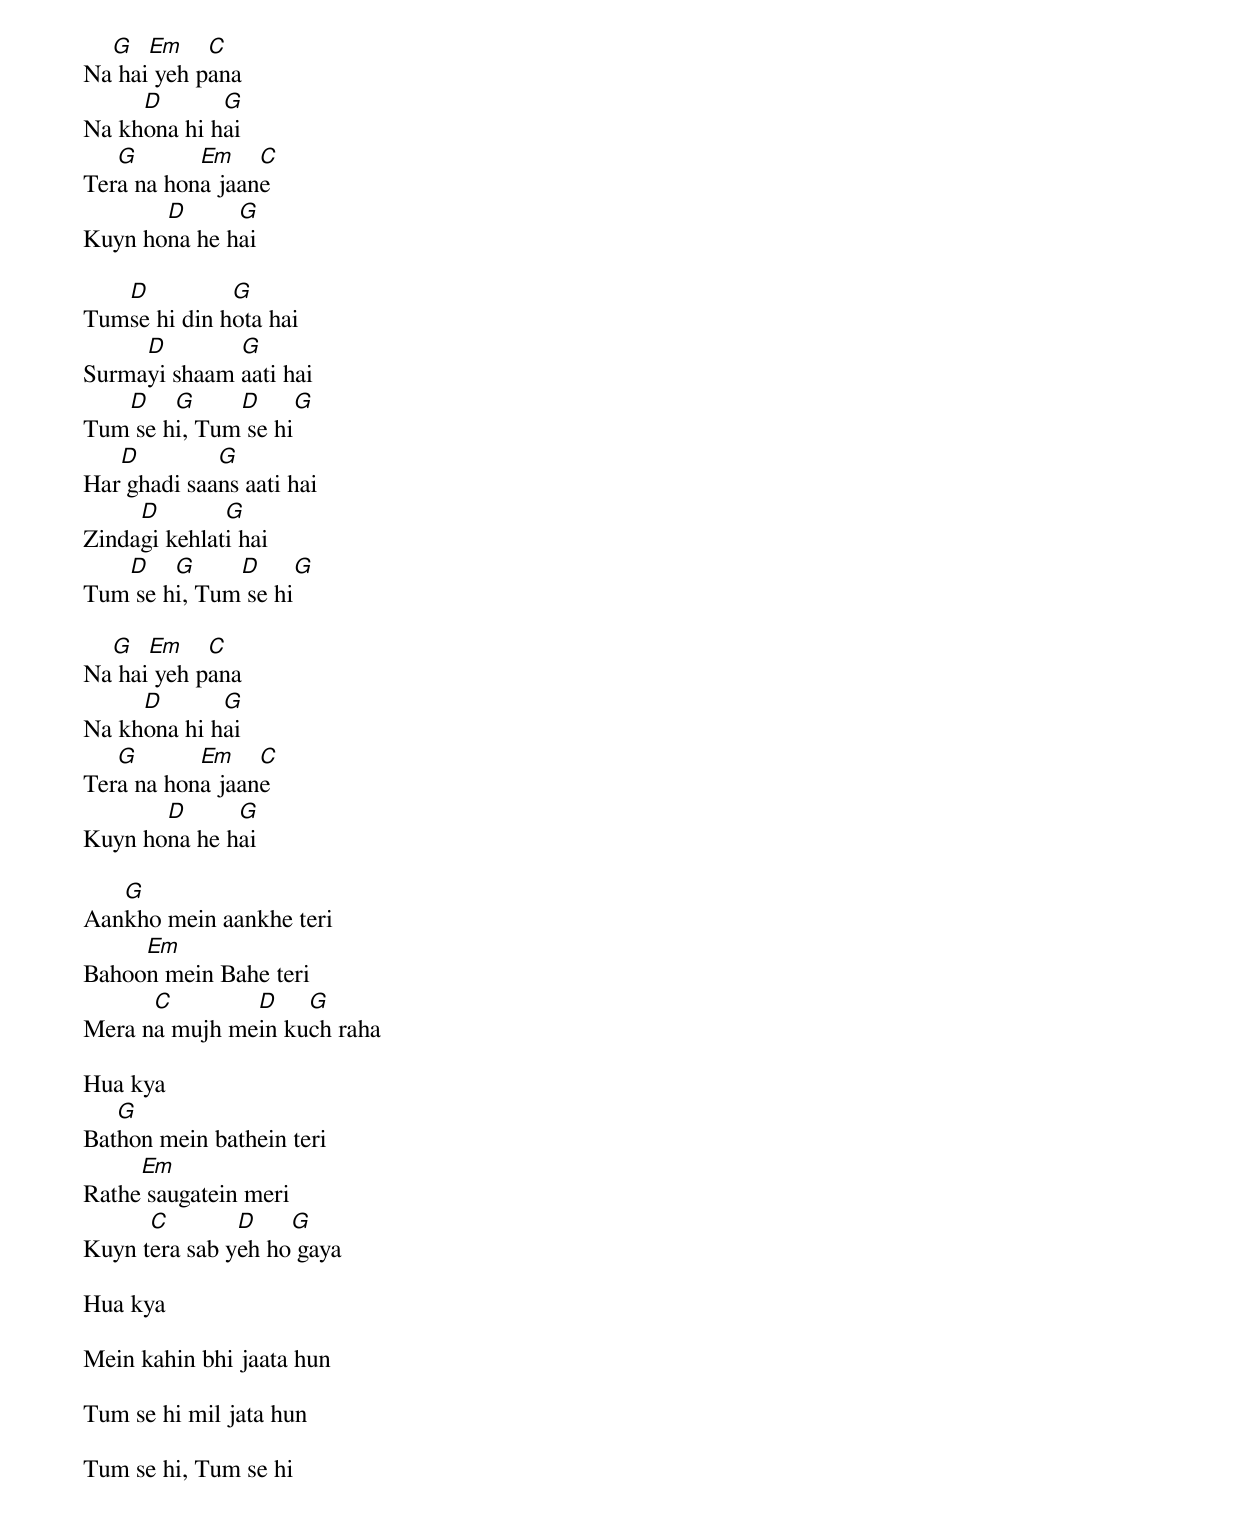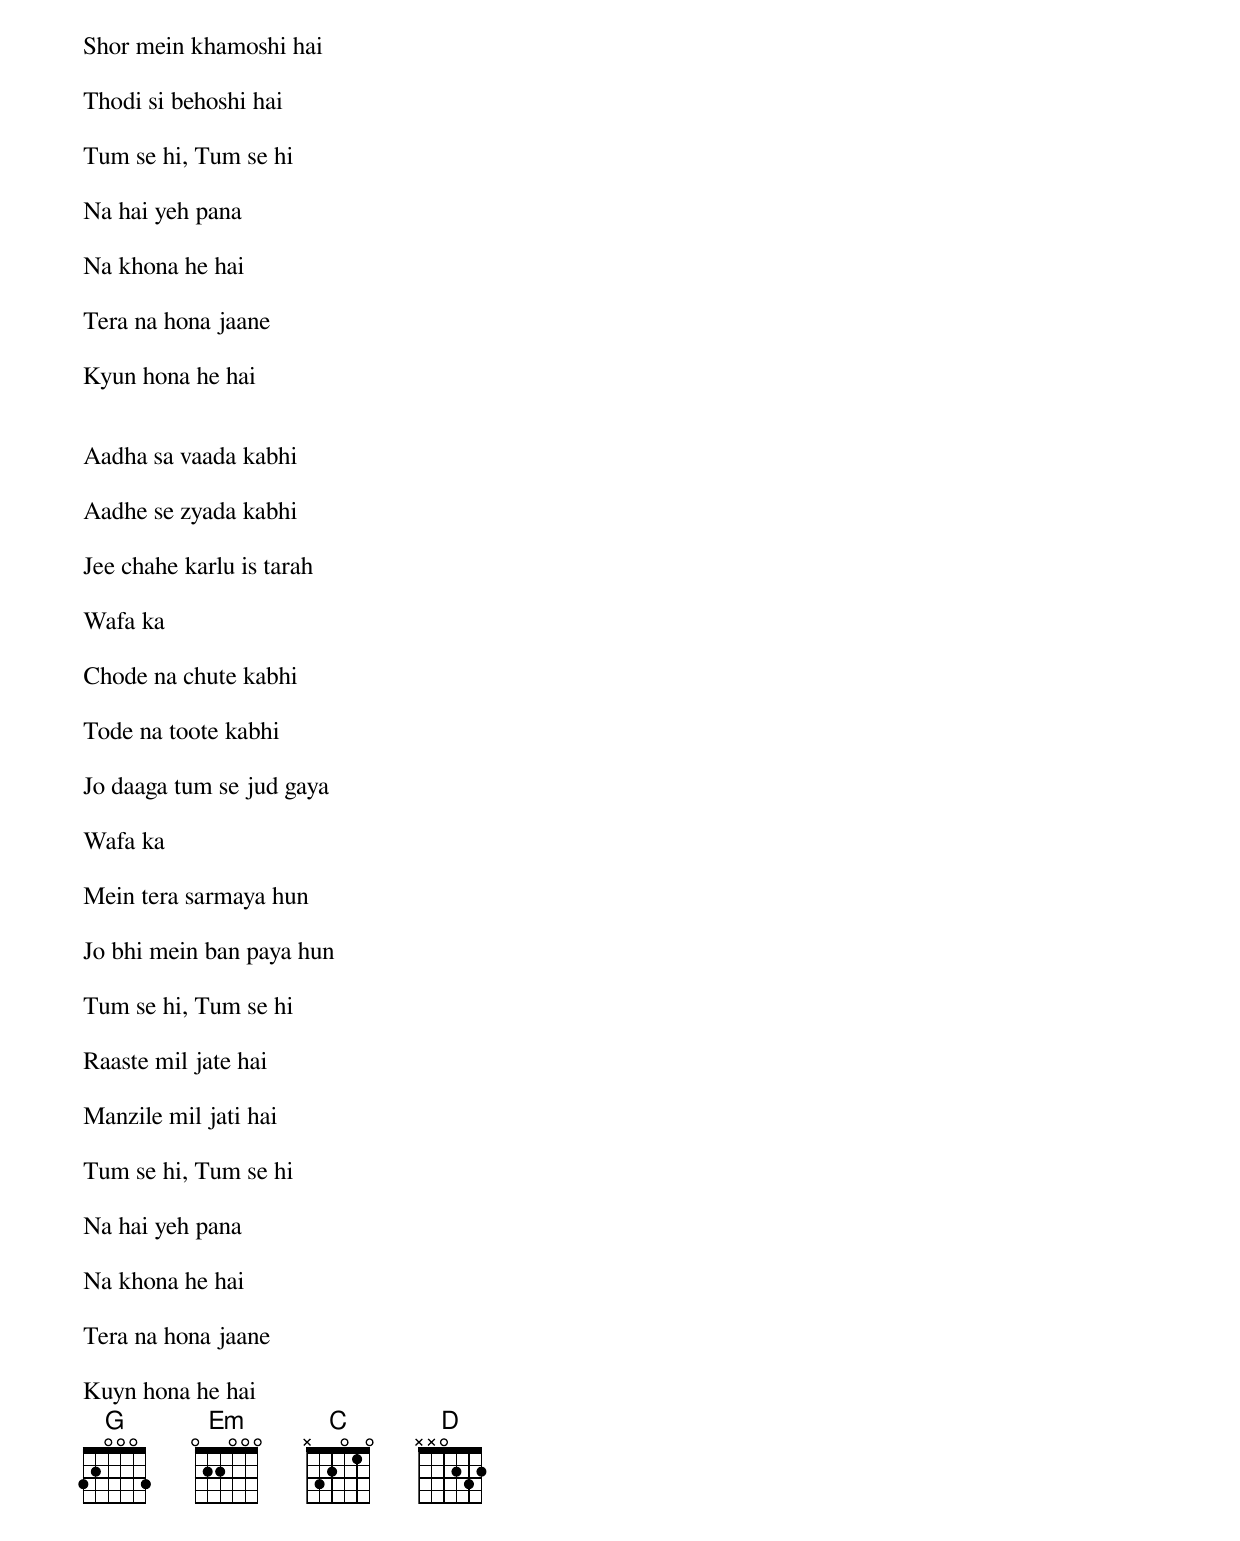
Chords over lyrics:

{{< youtube "Cb6wuzOurPc" >}}

  G   Em    C
Na hai yeh pana
     D       G
Na khona hi hai
   G       Em    C
Tera na hona jaane
       D      G
Kuyn hona he hai

   D          G
Tumse hi din hota hai
     D        G
Surmayi shaam aati hai
   D    G     D     G
Tum se hi, Tum se hi
   D         G
Har ghadi saans aati hai
     D        G
Zindagi kehlati hai
   D    G     D     G
Tum se hi, Tum se hi

  G   Em    C
Na hai yeh pana
     D       G
Na khona hi hai
   G       Em    C
Tera na hona jaane
       D      G
Kuyn hona he hai

   G
Aankho mein aankhe teri
     Em
Bahoon mein Bahe teri
      C        D    G
Mera na mujh mein kuch raha

Hua kya
   G
Bathon mein bathein teri
     Em
Rathe saugatein meri
      C        D    G
Kuyn tera sab yeh ho gaya

Hua kya

Mein kahin bhi jaata hun

Tum se hi mil jata hun

Tum se hi, Tum se hi

Shor mein khamoshi hai

Thodi si behoshi hai

Tum se hi, Tum se hi

Na hai yeh pana

Na khona he hai

Tera na hona jaane

Kyun hona he hai


Aadha sa vaada kabhi

Aadhe se zyada kabhi

Jee chahe karlu is tarah

Wafa ka

Chode na chute kabhi

Tode na toote kabhi

Jo daaga tum se jud gaya

Wafa ka

Mein tera sarmaya hun

Jo bhi mein ban paya hun

Tum se hi, Tum se hi

Raaste mil jate hai

Manzile mil jati hai

Tum se hi, Tum se hi

Na hai yeh pana

Na khona he hai

Tera na hona jaane

Kuyn hona he hai
